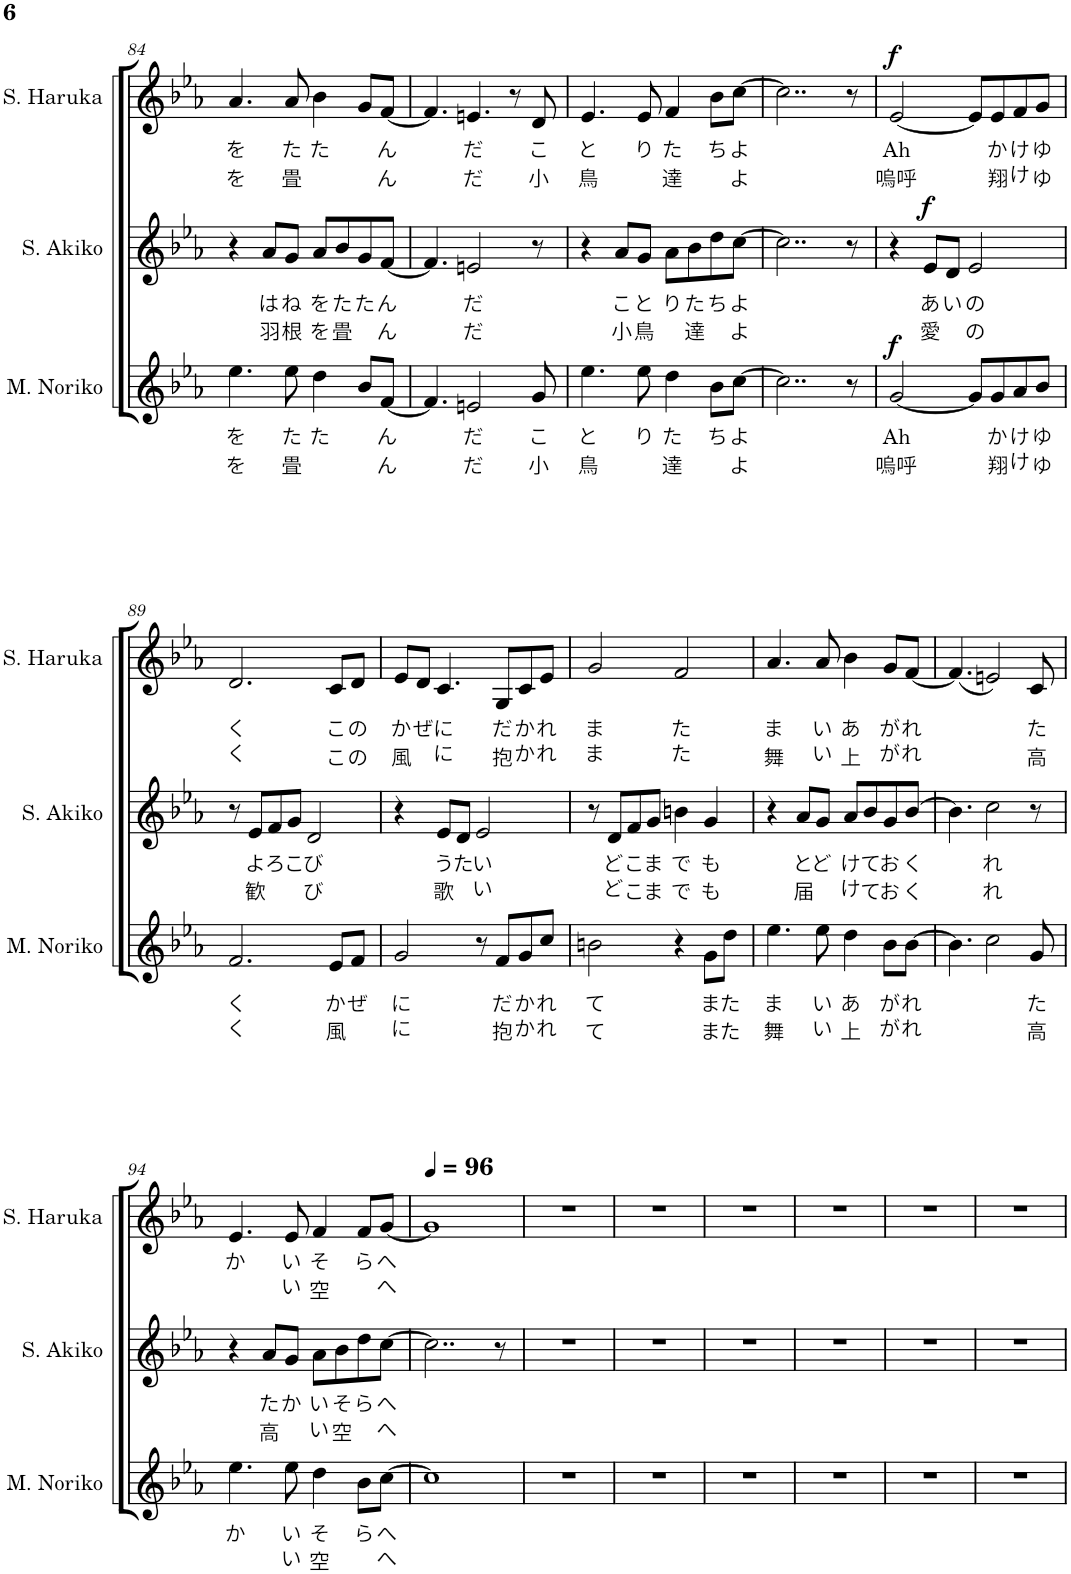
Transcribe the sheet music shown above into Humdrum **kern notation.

**kern	**text	**text	**dynam	**kern	**text	**text	**dynam	**kern	**text	**text	**dynam
*part3	*part3	*part3	*part3	*part2	*part2	*part2	*part2	*part1	*part1	*part1	*part1
*staff3	*staff3	*staff3	*staff3	*staff2	*staff2	*staff2	*staff2	*staff1	*staff1	*staff1	*staff1
*I"みとせのりこ	*	*	*	*I"志方あきこ	*	*	*	*I"霜月はるか	*	*	*
!!LO:PB:g=z
*clefG2	*	*	*	*clefG2	*	*	*	*clefG2	*	*	*
*k[b-e-a-]	*	*	*	*k[b-e-a-]	*	*	*	*k[b-e-a-]	*	*	*
*M4/4	*	*	*	*M4/4	*	*	*	*M4/4	*	*	*
=84	=84	=84	=84	=84	=84	=84	=84	=84	=84	=84	=84
!	!LO:LY:b	!LO:LY:b	!	!	!	!	!	!	!LO:LY:b	!LO:LY:b	!
4.ee-\	を	を	.	4r	.	.	.	4.a-/	を	を	.
!	!	!	!	!	!LO:LY:b	!LO:LY:b	!	!	!	!	!
.	.	.	.	8a-/L	は	羽	.	.	.	.	.
!	!LO:LY:b	!LO:LY:b	!	!	!LO:LY:b	!LO:LY:b	!	!	!LO:LY:b	!LO:LY:b	!
8ee-\	た	畳	.	8g/J	ね	根	.	8a-/	た	畳	.
!	!LO:LY:b	!	!	!	!LO:LY:b	!LO:LY:b	!	!	!LO:LY:b	!	!
4dd\	た	.	.	8a-/L	を	を	.	4b-\	た	.	.
!	!	!	!	!	!LO:LY:b	!LO:LY:b	!	!	!	!	!
.	.	.	.	8b-/	た	畳	.	.	.	.	.
!	!	!	!	!	!LO:LY:b	!	!	!	!	!	!
8b-/L	.	.	.	8g/	た	.	.	8g/L	.	.	.
!	!LO:LY:b	!LO:LY:b	!	!	!LO:LY:b	!LO:LY:b	!	!	!LO:LY:b	!LO:LY:b	!
[8f/J	ん	ん	.	[8f/J	ん	ん	.	[8f/J	ん	ん	.
=85	=85	=85	=85	=85	=85	=85	=85	=85	=85	=85	=85
4.f/]	.	.	.	4.f/]	.	.	.	4.f/]	.	.	.
!	!LO:LY:b	!LO:LY:b	!	!	!LO:LY:b	!LO:LY:b	!	!	!LO:LY:b	!LO:LY:b	!
2en/	だ	だ	.	2en/	だ	だ	.	4.en/	だ	だ	.
.	.	.	.	.	.	.	.	8r	.	.	.
!	!LO:LY:b	!LO:LY:b	!	!	!	!	!	!	!LO:LY:b	!LO:LY:b	!
8g/	こ	小	.	8r	.	.	.	8d/	こ	小	.
=86	=86	=86	=86	=86	=86	=86	=86	=86	=86	=86	=86
!	!LO:LY:b	!LO:LY:b	!	!	!	!	!	!	!LO:LY:b	!LO:LY:b	!
4.ee-\	と	鳥	.	4r	.	.	.	4.e-/	と	鳥	.
!	!	!	!	!	!LO:LY:b	!LO:LY:b	!	!	!	!	!
.	.	.	.	8a-/L	こ	小	.	.	.	.	.
!	!LO:LY:b	!	!	!	!LO:LY:b	!LO:LY:b	!	!	!LO:LY:b	!	!
8ee-\	り	.	.	8g/J	と	鳥	.	8e-/	り	.	.
!	!LO:LY:b	!LO:LY:b	!	!	!LO:LY:b	!	!	!	!LO:LY:b	!LO:LY:b	!
4dd\	た	達	.	8a-\L	り	.	.	4f/	た	達	.
!	!	!	!	!	!LO:LY:b	!LO:LY:b	!	!	!	!	!
.	.	.	.	8b-\	た	達	.	.	.	.	.
!	!LO:LY:b	!	!	!	!LO:LY:b	!	!	!	!LO:LY:b	!	!
8b-\L	ち	.	.	8dd\	ち	.	.	8b-\L	ち	.	.
!	!LO:LY:b	!LO:LY:b	!	!	!LO:LY:b	!LO:LY:b	!	!	!LO:LY:b	!LO:LY:b	!
[8cc\J	よ	よ	.	[8cc\J	よ	よ	.	[8cc\J	よ	よ	.
=87	=87	=87	=87	=87	=87	=87	=87	=87	=87	=87	=87
2..cc\]	.	.	.	2..cc\]	.	.	.	2..cc\]	.	.	.
8r	.	.	.	8r	.	.	.	8r	.	.	.
=88	=88	=88	=88	=88	=88	=88	=88	=88	=88	=88	=88
!	!LO:LY:b	!LO:LY:b	!LO:DY:a	!	!	!	!	!	!LO:LY:b	!LO:LY:b	!LO:DY:a
[2g/	Ah	嗚呼	f	4r	.	.	.	[2e-/	Ah	嗚呼	f
!	!	!	!	!	!LO:LY:b	!LO:LY:b	!LO:DY:a	!	!	!	!
.	.	.	.	8e-/L	あ	愛	f	.	.	.	.
!	!	!	!	!	!LO:LY:b	!	!	!	!	!	!
.	.	.	.	8d/J	い	.	.	.	.	.	.
!	!	!	!	!	!LO:LY:b	!LO:LY:b	!	!	!	!	!
8g/L]	.	.	.	2e-/	の	の	.	8e-/L]	.	.	.
!	!LO:LY:b	!LO:LY:b	!	!	!	!	!	!	!LO:LY:b	!LO:LY:b	!
8g/	か	翔	.	.	.	.	.	8e-/	か	翔	.
!	!LO:LY:b	!LO:LY:b	!	!	!	!	!	!	!LO:LY:b	!LO:LY:b	!
8a-/	け	け	.	.	.	.	.	8f/	け	け	.
!	!LO:LY:b	!LO:LY:b	!	!	!	!	!	!	!LO:LY:b	!LO:LY:b	!
8b-/J	ゆ	ゆ	.	.	.	.	.	8g/J	ゆ	ゆ	.
!!LO:LB:g=z
=89	=89	=89	=89	=89	=89	=89	=89	=89	=89	=89	=89
!	!LO:LY:b	!LO:LY:b	!	!	!	!	!	!	!LO:LY:b	!LO:LY:b	!
2.f/	く	く	.	8r	.	.	.	2.d/	く	く	.
!	!	!	!	!	!LO:LY:b	!LO:LY:b	!	!	!	!	!
.	.	.	.	8e-/L	よ	歓	.	.	.	.	.
!	!	!	!	!	!LO:LY:b	!	!	!	!	!	!
.	.	.	.	8f/	ろ	.	.	.	.	.	.
!	!	!	!	!	!LO:LY:b	!	!	!	!	!	!
.	.	.	.	8g/J	こ	.	.	.	.	.	.
!	!	!	!	!	!LO:LY:b	!LO:LY:b	!	!	!	!	!
.	.	.	.	2d/	び	び	.	.	.	.	.
!	!LO:LY:b	!LO:LY:b	!	!	!	!	!	!	!LO:LY:b	!LO:LY:b	!
8e-/L	か	風	.	.	.	.	.	8c/L	こ	こ	.
!	!LO:LY:b	!	!	!	!	!	!	!	!LO:LY:b	!LO:LY:b	!
8f/J	ぜ	.	.	.	.	.	.	8d/J	の	の	.
=90	=90	=90	=90	=90	=90	=90	=90	=90	=90	=90	=90
!	!LO:LY:b	!LO:LY:b	!	!	!	!	!	!	!LO:LY:b	!LO:LY:b	!
2g/	に	に	.	4r	.	.	.	8e-/L	か	風	.
!	!	!	!	!	!	!	!	!	!LO:LY:b	!	!
.	.	.	.	.	.	.	.	8d/J	ぜ	.	.
!	!	!	!	!	!LO:LY:b	!LO:LY:b	!	!	!LO:LY:b	!LO:LY:b	!
.	.	.	.	8e-/L	う	歌	.	4.c/	に	に	.
!	!	!	!	!	!LO:LY:b	!	!	!	!	!	!
.	.	.	.	8d/J	た	.	.	.	.	.	.
!	!	!	!	!	!LO:LY:b	!LO:LY:b	!	!	!	!	!
8r	.	.	.	2e-/	い	い	.	.	.	.	.
!	!LO:LY:b	!LO:LY:b	!	!	!	!	!	!	!LO:LY:b	!LO:LY:b	!
8f/L	だ	抱	.	.	.	.	.	8G/L	だ	抱	.
!	!LO:LY:b	!LO:LY:b	!	!	!	!	!	!	!LO:LY:b	!LO:LY:b	!
8g/	か	か	.	.	.	.	.	8c/	か	か	.
!	!LO:LY:b	!LO:LY:b	!	!	!	!	!	!	!LO:LY:b	!LO:LY:b	!
8cc/J	れ	れ	.	.	.	.	.	8e-/J	れ	れ	.
=91	=91	=91	=91	=91	=91	=91	=91	=91	=91	=91	=91
!	!LO:LY:b	!LO:LY:b	!	!	!	!	!	!	!LO:LY:b	!LO:LY:b	!
2bn\	て	て	.	8r	.	.	.	2g/	ま	ま	.
!	!	!	!	!	!LO:LY:b	!LO:LY:b	!	!	!	!	!
.	.	.	.	8d/L	ど	ど	.	.	.	.	.
!	!	!	!	!	!LO:LY:b	!LO:LY:b	!	!	!	!	!
.	.	.	.	8f/	こ	こ	.	.	.	.	.
!	!	!	!	!	!LO:LY:b	!LO:LY:b	!	!	!	!	!
.	.	.	.	8g/J	ま	ま	.	.	.	.	.
!	!	!	!	!	!LO:LY:b	!LO:LY:b	!	!	!LO:LY:b	!LO:LY:b	!
4r	.	.	.	4bn\	で	で	.	2f/	た	た	.
!	!LO:LY:b	!LO:LY:b	!	!	!LO:LY:b	!LO:LY:b	!	!	!	!	!
8g\L	ま	ま	.	4g/	も	も	.	.	.	.	.
!	!LO:LY:b	!LO:LY:b	!	!	!	!	!	!	!	!	!
8dd\J	た	た	.	.	.	.	.	.	.	.	.
=92	=92	=92	=92	=92	=92	=92	=92	=92	=92	=92	=92
!	!LO:LY:b	!LO:LY:b	!	!	!	!	!	!	!LO:LY:b	!LO:LY:b	!
4.ee-\	ま	舞	.	4r	.	.	.	4.a-/	ま	舞	.
!	!	!	!	!	!LO:LY:b	!LO:LY:b	!	!	!	!	!
.	.	.	.	8a-/L	と	届	.	.	.	.	.
!	!LO:LY:b	!LO:LY:b	!	!	!LO:LY:b	!	!	!	!LO:LY:b	!LO:LY:b	!
8ee-\	い	い	.	8g/J	ど	.	.	8a-/	い	い	.
!	!LO:LY:b	!LO:LY:b	!	!	!LO:LY:b	!LO:LY:b	!	!	!LO:LY:b	!LO:LY:b	!
4dd\	あ	上	.	8a-/L	け	け	.	4b-\	あ	上	.
!	!	!	!	!	!LO:LY:b	!LO:LY:b	!	!	!	!	!
.	.	.	.	8b-/	て	て	.	.	.	.	.
!	!LO:LY:b	!LO:LY:b	!	!	!LO:LY:b	!LO:LY:b	!	!	!LO:LY:b	!LO:LY:b	!
8b-\L	が	が	.	8g/	お	お	.	8g/L	が	が	.
!	!LO:LY:b	!LO:LY:b	!	!	!LO:LY:b	!LO:LY:b	!	!	!LO:LY:b	!LO:LY:b	!
[8b-\J	れ	れ	.	[8b-/J	く	く	.	[8f/J	れ	れ	.
=93	=93	=93	=93	=93	=93	=93	=93	=93	=93	=93	=93
4.b-\]	.	.	.	4.b-\]	.	.	.	(4.f/]	.	.	.
!	!	!	!	!	!LO:LY:b	!LO:LY:b	!	!	!	!	!
2cc\	.	.	.	2cc\	れ	れ	.	2en/)	.	.	.
!	!LO:LY:b	!LO:LY:b	!	!	!	!	!	!	!LO:LY:b	!LO:LY:b	!
8g/	た	高	.	8r	.	.	.	8c/	た	高	.
!!LO:LB:g=z
=94	=94	=94	=94	=94	=94	=94	=94	=94	=94	=94	=94
!	!LO:LY:b	!	!	!	!	!	!	!	!LO:LY:b	!	!
4.ee-\	か	.	.	4r	.	.	.	4.e-/	か	.	.
!	!	!	!	!	!LO:LY:b	!LO:LY:b	!	!	!	!	!
.	.	.	.	8a-/L	た	高	.	.	.	.	.
!	!LO:LY:b	!LO:LY:b	!	!	!LO:LY:b	!	!	!	!LO:LY:b	!LO:LY:b	!
8ee-\	い	い	.	8g/J	か	.	.	8e-/	い	い	.
!	!LO:LY:b	!LO:LY:b	!	!	!LO:LY:b	!LO:LY:b	!	!	!LO:LY:b	!LO:LY:b	!
4dd\	そ	空	.	8a-\L	い	い	.	4f/	そ	空	.
!	!	!	!	!	!LO:LY:b	!LO:LY:b	!	!	!	!	!
.	.	.	.	8b-\	そ	空	.	.	.	.	.
!	!LO:LY:b	!	!	!	!LO:LY:b	!	!	!	!LO:LY:b	!	!
8b-\L	ら	.	.	8dd\	ら	.	.	8f/L	ら	.	.
!	!LO:LY:b	!LO:LY:b	!	!	!LO:LY:b	!LO:LY:b	!	!	!LO:LY:b	!LO:LY:b	!
[8cc\J	へ	へ	.	[8cc\J	へ	へ	.	[8g/J	へ	へ	.
=95	=95	=95	=95	=95	=95	=95	=95	=95	=95	=95	=95
*	*	*	*	*	*	*	*	*MM96	*	*	*
1cc]	.	.	.	2..cc\]	.	.	.	1g]	.	.	.
.	.	.	.	8r	.	.	.	.	.	.	.
=96	=96	=96	=96	=96	=96	=96	=96	=96	=96	=96	=96
1r	.	.	.	1r	.	.	.	1r	.	.	.
=97	=97	=97	=97	=97	=97	=97	=97	=97	=97	=97	=97
1r	.	.	.	1r	.	.	.	1r	.	.	.
=98	=98	=98	=98	=98	=98	=98	=98	=98	=98	=98	=98
1r	.	.	.	1r	.	.	.	1r	.	.	.
=99	=99	=99	=99	=99	=99	=99	=99	=99	=99	=99	=99
1r	.	.	.	1r	.	.	.	1r	.	.	.
=100	=100	=100	=100	=100	=100	=100	=100	=100	=100	=100	=100
1r	.	.	.	1r	.	.	.	1r	.	.	.
=101	=101	=101	=101	=101	=101	=101	=101	=101	=101	=101	=101
1r	.	.	.	1r	.	.	.	1r	.	.	.
=	=	=	=	=	=	=	=	=	=	=	=
*-	*-	*-	*-	*-	*-	*-	*-	*-	*-	*-	*-
